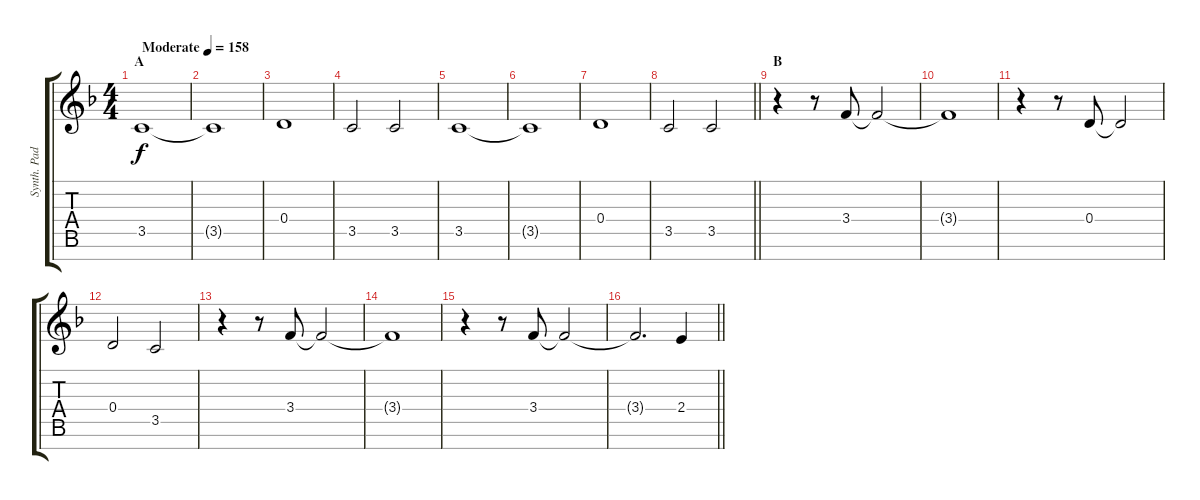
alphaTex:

\track ("Synth. Pad I" "Synth. Pad") {instrument lead2sawtooth}
\staff {score tabs}
\tuning (E5 B4 G4 D4 A3 E3 B2) {hide}
\ts (4 4)
\section ("" "A")
\tempo (158 "Moderate")
\clef g2
\ks f
3.5.1{dy f instrument lead2sawtooth} |
3.5{t}.1 |
0.4.1 |
3.5.2 3.5.2 |
3.5.1 |
3.5{t}.1 |
0.4.1 |
\barLineRight lightlight
3.5.2 3.5.2 |
\section ("" "B")
r.4 r.8 3.4.8 3.4{t}.2 |
3.4{t}.1 |
r.4 r.8 0.4.8 0.4{t}.2 |
0.4.2 3.5.2 |
r.4 r.8 3.4.8 3.4{t}.2 |
3.4{t}.1 |
r.4 r.8 3.4.8 3.4{t}.2 |
\barLineRight lightlight
3.4{t}.2{d} 2.4.4
